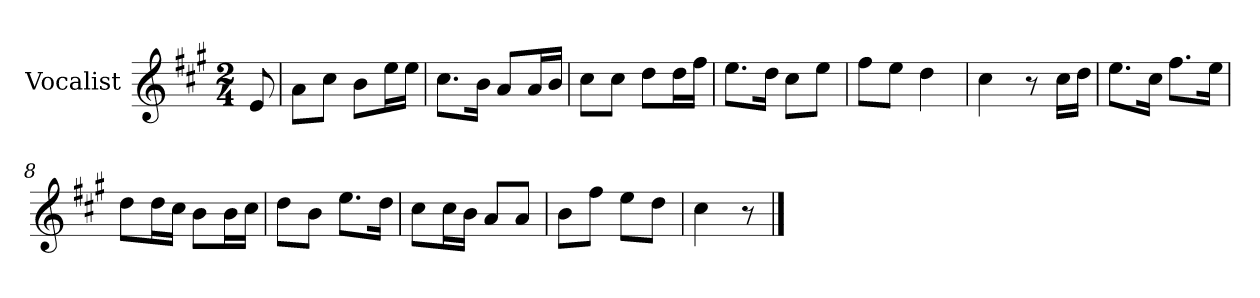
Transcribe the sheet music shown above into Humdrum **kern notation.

**kern
*part1
*staff1
*I"Vocalist
*k[f#c#g#]
*A:
*M2/4
=
8e
=1
8aL
8cc#J
8bL
16eeL
16eeJJ
=2
8.cc#L
16bJk
8aL
16aL
16bJJ
=3
8cc#L
8cc#J
8ddL
16ddL
16ff#JJ
=4
8.eeL
16ddJk
8cc#L
8eeJ
=5
8ff#L
8eeJ
4dd
=6
4cc#
8r
16cc#LL
16ddJJ
=7
8.eeL
16cc#Jk
8.ff#L
16eeJk
=8
8ddL
16ddL
16cc#JJ
8bL
16bL
16cc#JJ
=9
8ddL
8bJ
8.eeL
16ddJk
=10
8cc#L
16cc#L
16bJJ
8aL
8aJ
=11
8bL
8ff#J
8eeL
8ddJ
=12
4cc#
8r
==
*-
